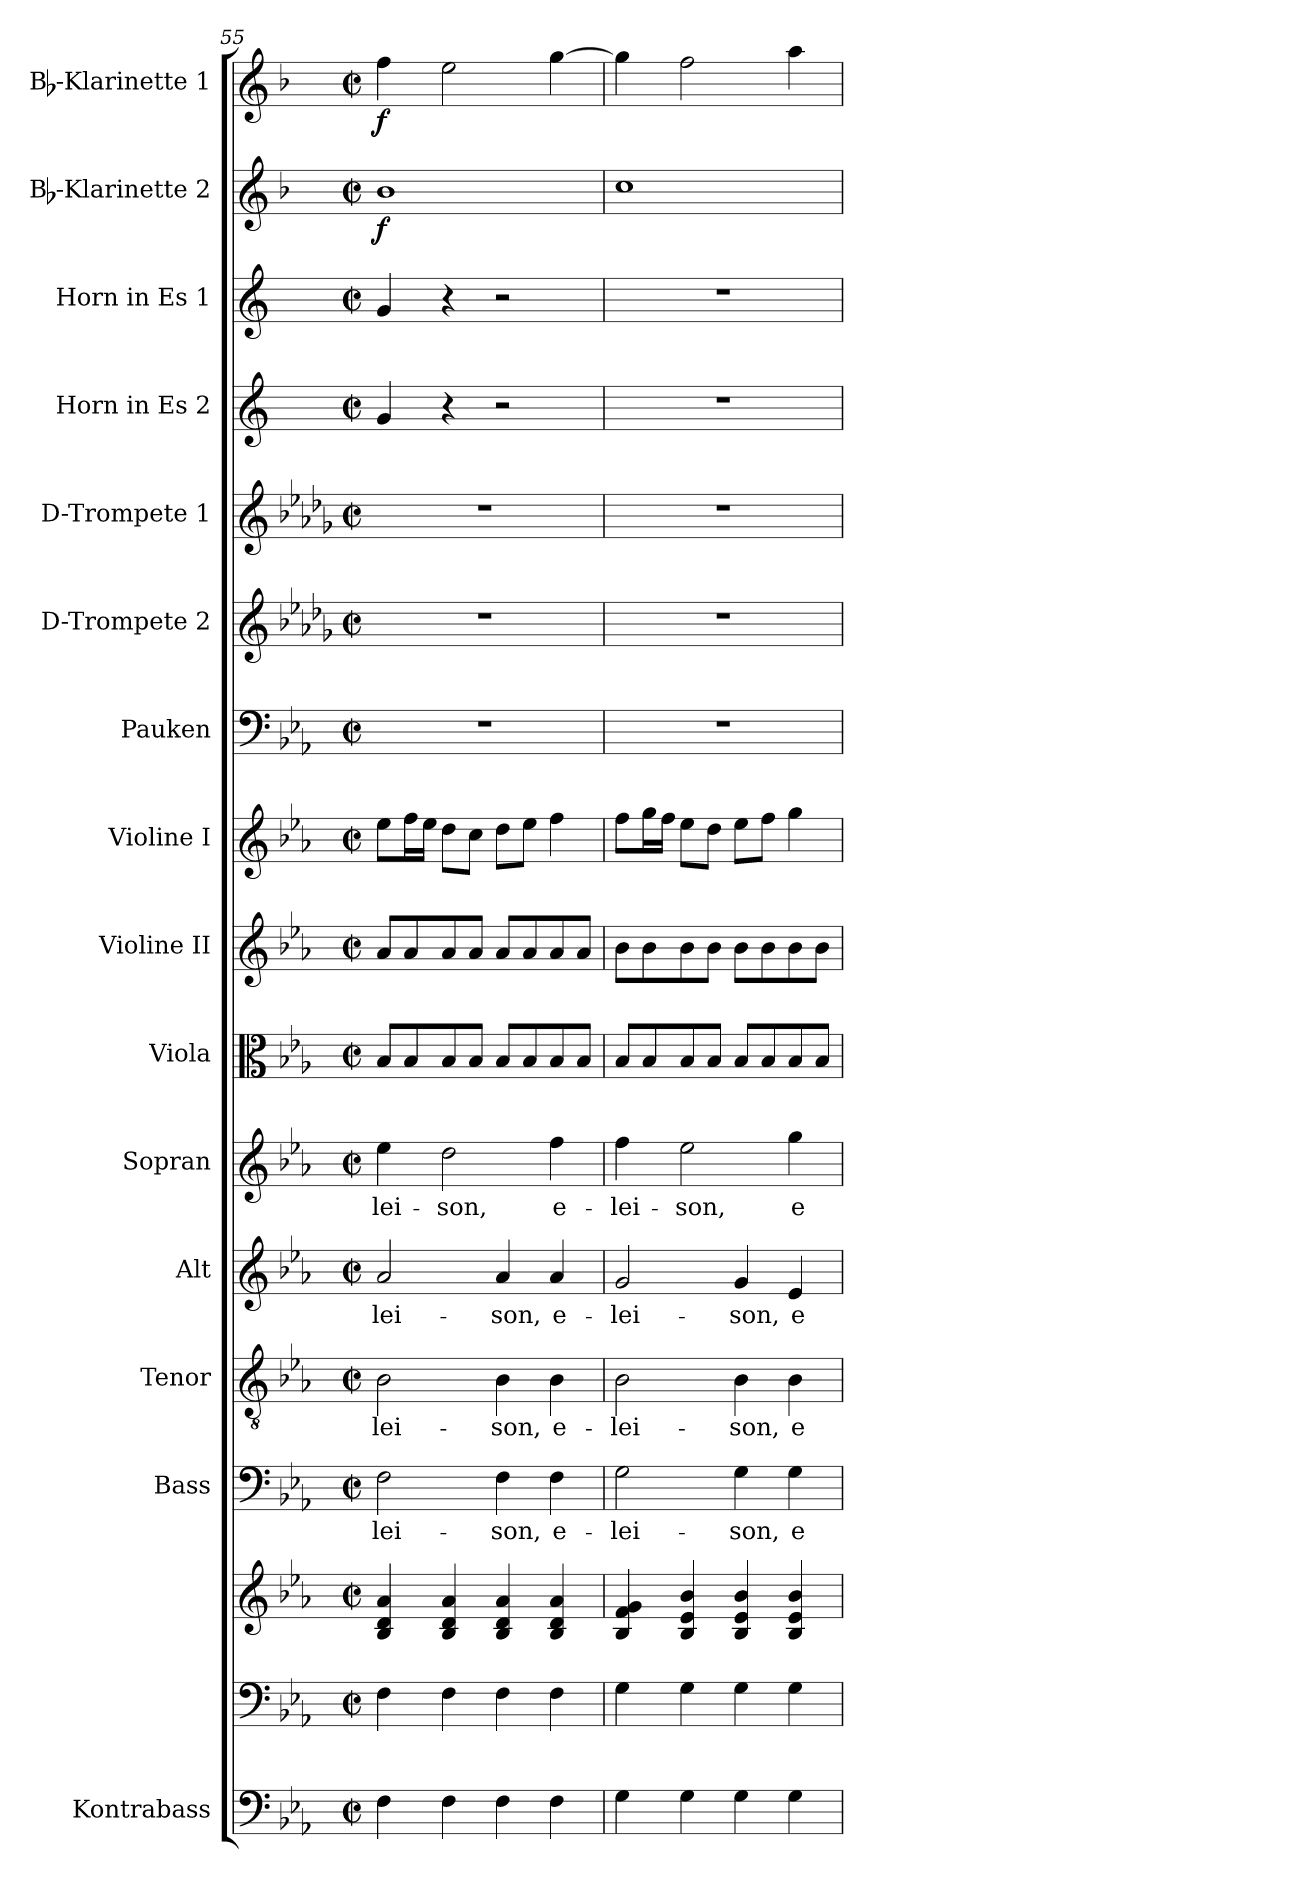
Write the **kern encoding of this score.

**kern	**kern	**kern	**kern	**text	**kern	**text	**kern	**text	**kern	**text	**kern	**kern	**kern	**kern	**kern	**kern	**kern	**kern	**kern	**dynam	**kern	**dynam
*part16	*part15	*part15	*part14	*part14	*part13	*part13	*part12	*part12	*part11	*part11	*part10	*part9	*part8	*part7	*part6	*part5	*part4	*part3	*part2	*part2	*part1	*part1
*staff17	*staff16	*staff15	*staff14	*staff14	*staff13	*staff13	*staff12	*staff12	*staff11	*staff11	*staff10	*staff9	*staff8	*staff7	*staff6	*staff5	*staff4	*staff3	*staff2	*staff2	*staff1	*staff1
*I"Kontrabass	*	*	*I"Bass	*	*I"Tenor	*	*I"Alt	*	*I"Sopran	*	*I"Viola	*I"Violine II	*I"Violine I	*I"Pauken	*I"D-Trompete 2	*I"D-Trompete 1	*I"Horn in Es 2	*I"Horn in Es 1	*I"Bb-Klarinette 2	*	*I"Bb-Klarinette 1	*
*I'Kb.	*	*	*I'B.	*	*I'T.	*	*I'A.	*	*I'S.	*	*I'Vla.	*I'Vl. II	*I'Vl. I	*I'Pk.	*I'D Trp. 2	*I'D Trp. 1	*	*	*I'Bb Kl. 2	*	*I'Bb Kl. 1	*
*clefF4	*clefF4	*clefG2	*clefF4	*	*clefGv2	*	*clefG2	*	*clefG2	*	*clefC3	*clefG2	*clefG2	*clefF4	*clefG2	*clefG2	*clefG2	*clefG2	*clefG2	*	*clefG2	*
*ITrd7c12	*	*	*	*	*	*	*	*	*	*	*	*	*	*	*ITrd-1c-2	*ITrd-1c-2	*ITrd5c9	*ITrd5c9	*ITrd1c2	*	*ITrd1c2	*
*k[b-e-a-]	*k[b-e-a-]	*k[b-e-a-]	*k[b-e-a-]	*	*k[b-e-a-]	*	*k[b-e-a-]	*	*k[b-e-a-]	*	*k[b-e-a-]	*k[b-e-a-]	*k[b-e-a-]	*k[b-e-a-]	*k[b-e-a-]	*k[b-e-a-]	*k[b-e-a-]	*k[b-e-a-]	*k[b-e-a-]	*	*k[b-e-a-]	*
*E-:	*E-:	*E-:	*E-:	*	*E-:	*	*E-:	*	*E-:	*	*E-:	*E-:	*E-:	*E-:	*E-:	*E-:	*E-:	*E-:	*E-:	*	*E-:	*
*M2/2	*M2/2	*M2/2	*M2/2	*	*M2/2	*	*M2/2	*	*M2/2	*	*M2/2	*M2/2	*M2/2	*M2/2	*M2/2	*M2/2	*M2/2	*M2/2	*M2/2	*	*M2/2	*
*met(c|)	*met(c|)	*met(c|)	*met(c|)	*	*met(c|)	*	*met(c|)	*	*met(c|)	*	*met(c|)	*met(c|)	*met(c|)	*met(c|)	*met(c|)	*met(c|)	*met(c|)	*met(c|)	*met(c|)	*	*met(c|)	*
=55	=55	=55	=55	=55	=55	=55	=55	=55	=55	=55	=55	=55	=55	=55	=55	=55	=55	=55	=55	=55	=55	=55
!	!	!	!	!LO:LY:b	!	!LO:LY:b	!	!LO:LY:b	!	!LO:LY:b	!	!	!	!	!	!	!	!	!	!LO:DY:b	!	!LO:DY:b
4FF\	4F\	4B-/ 4d/ 4a-/	2F\	-lei-	2B-\	-lei-	2a-/	-lei-	4ee-\	-lei-	8B-/L	8a-/L	8ee-\L	1r	1r	1r	4B-/	4B-/	1a-	f	4ee-\	f
.	.	.	.	.	.	.	.	.	.	.	8B-/	8a-/	16ff\L	.	.	.	.	.	.	.	.	.
.	.	.	.	.	.	.	.	.	.	.	.	.	16ee-\JJ	.	.	.	.	.	.	.	.	.
!	!	!	!	!	!	!	!	!	!	!LO:LY:b	!	!	!	!	!	!	!	!	!	!	!	!
4FF\	4F\	4B-/ 4d/ 4a-/	.	.	.	.	.	.	2dd\	-son,	8B-/	8a-/	8dd\L	.	.	.	4r	4r	.	.	2dd\	.
.	.	.	.	.	.	.	.	.	.	.	8B-/J	8a-/J	8cc\J	.	.	.	.	.	.	.	.	.
!	!	!	!	!LO:LY:b	!	!LO:LY:b	!	!LO:LY:b	!	!	!	!	!	!	!	!	!	!	!	!	!	!
4FF\	4F\	4B-/ 4d/ 4a-/	4F\	-son,	4B-\	-son,	4a-/	-son,	.	.	8B-/L	8a-/L	8dd\L	.	.	.	2r	2r	.	.	.	.
.	.	.	.	.	.	.	.	.	.	.	8B-/	8a-/	8ee-\J	.	.	.	.	.	.	.	.	.
!	!	!	!	!LO:LY:b	!	!LO:LY:b	!	!LO:LY:b	!	!LO:LY:b	!	!	!	!	!	!	!	!	!	!	!	!
4FF\	4F\	4B-/ 4d/ 4a-/	4F\	e-	4B-\	e-	4a-/	e-	4ff\	e-	8B-/	8a-/	4ff\	.	.	.	.	.	.	.	[4ff\	.
.	.	.	.	.	.	.	.	.	.	.	8B-/J	8a-/J	.	.	.	.	.	.	.	.	.	.
=56	=56	=56	=56	=56	=56	=56	=56	=56	=56	=56	=56	=56	=56	=56	=56	=56	=56	=56	=56	=56	=56	=56
!	!	!	!	!LO:LY:b	!	!LO:LY:b	!	!LO:LY:b	!	!LO:LY:b	!	!	!	!	!	!	!	!	!	!	!	!
4GG\	4G\	4B-/ 4f/ 4g/	2G\	-lei-	2B-\	-lei-	2g/	-lei-	4ff\	-lei-	8B-/L	8b-\L	8ff\L	1r	1r	1r	1r	1r	1b-	.	4ff\]	.
.	.	.	.	.	.	.	.	.	.	.	8B-/	8b-\	16gg\L	.	.	.	.	.	.	.	.	.
.	.	.	.	.	.	.	.	.	.	.	.	.	16ff\JJ	.	.	.	.	.	.	.	.	.
!	!	!	!	!	!	!	!	!	!	!LO:LY:b	!	!	!	!	!	!	!	!	!	!	!	!
4GG\	4G\	4B-/ 4e-/ 4b-/	.	.	.	.	.	.	2ee-\	-son,	8B-/	8b-\	8ee-\L	.	.	.	.	.	.	.	2ee-\	.
.	.	.	.	.	.	.	.	.	.	.	8B-/J	8b-\J	8dd\J	.	.	.	.	.	.	.	.	.
!	!	!	!	!LO:LY:b	!	!LO:LY:b	!	!LO:LY:b	!	!	!	!	!	!	!	!	!	!	!	!	!	!
4GG\	4G\	4B-/ 4e-/ 4b-/	4G\	-son,	4B-\	-son,	4g/	-son,	.	.	8B-/L	8b-\L	8ee-\L	.	.	.	.	.	.	.	.	.
.	.	.	.	.	.	.	.	.	.	.	8B-/	8b-\	8ff\J	.	.	.	.	.	.	.	.	.
!	!	!	!	!LO:LY:b	!	!LO:LY:b	!	!LO:LY:b	!	!LO:LY:b	!	!	!	!	!	!	!	!	!	!	!	!
4GG\	4G\	4B-/ 4e-/ 4b-/	4G\	e-	4B-\	e-	4e-/	e-	4gg\	e-	8B-/	8b-\	4gg\	.	.	.	.	.	.	.	4gg\	.
.	.	.	.	.	.	.	.	.	.	.	8B-/J	8b-\J	.	.	.	.	.	.	.	.	.	.
=	=	=	=	=	=	=	=	=	=	=	=	=	=	=	=	=	=	=	=	=	=	=
*-	*-	*-	*-	*-	*-	*-	*-	*-	*-	*-	*-	*-	*-	*-	*-	*-	*-	*-	*-	*-	*-	*-
